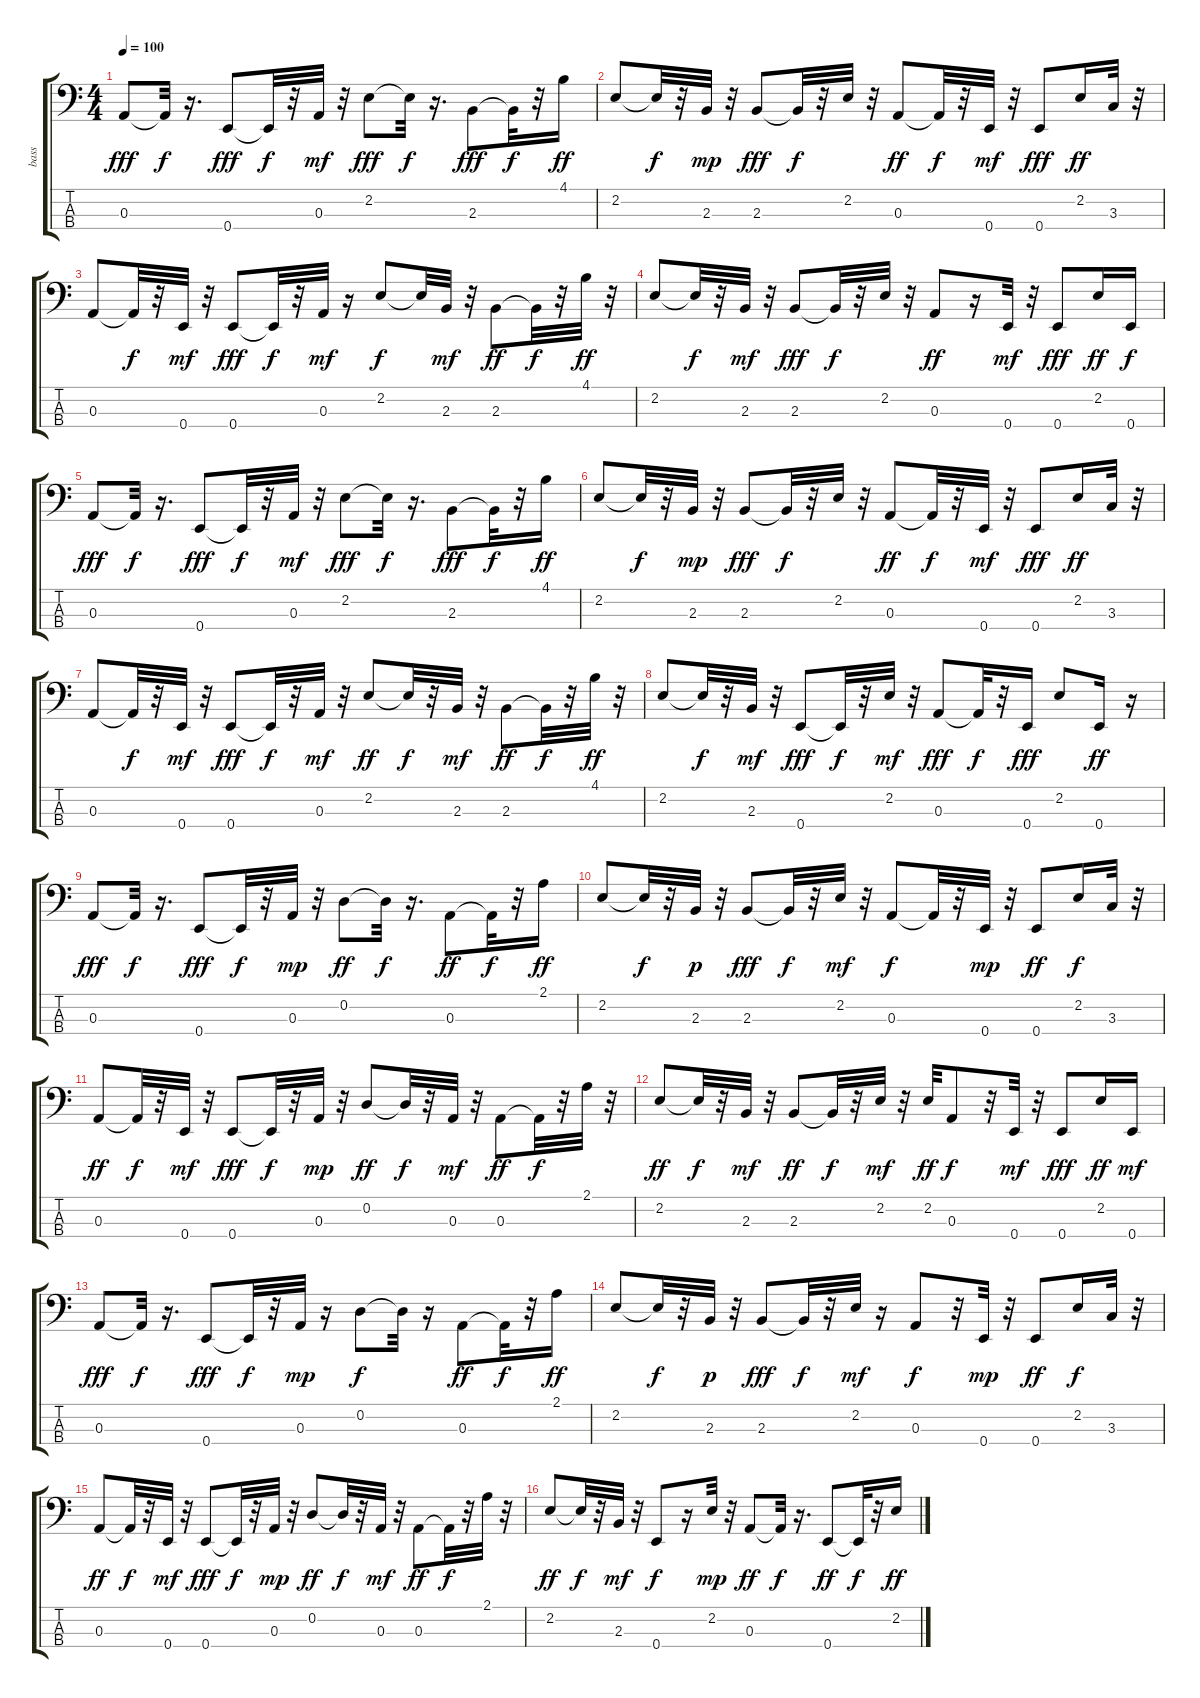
\track ("bass" "bass") {instrument electricbassfinger}
\staff {score tabs}
\tuning (G2 D2 A1 E1) {hide}
\ts (4 4)
\tempo 100
\clef f4
\ks c
0.3.8{dy fff balance 8 instrument electricbassfinger} 0.3{t}.32{dy f} r.16{d} 0.4.8{dy fff} 0.4{t}.32{dy f} r.32 0.3.32{dy mf} r.32 2.2.8{dy fff} 2.2{t}.32{dy f} r.16{d} 2.3.8{dy fff} 2.3{t}.32{dy f} r.32 4.1.16{dy ff} |
2.2.8 2.2{t}.32{dy f} r.32 2.3.32{dy mp} r.32 2.3.8{dy fff} 2.3{t}.32{dy f} r.32 2.2.32 r.32 0.3.8{dy ff} 0.3{t}.32{dy f} r.32 0.4.32{dy mf} r.32 0.4.8{dy fff} 2.2.16{dy ff} 3.3.32 r.32 |
0.3.8 0.3{t}.32{dy f} r.32 0.4.32{dy mf} r.32 0.4.8{dy fff} 0.4{t}.32{dy f} r.32 0.3.32{dy mf} r.16 2.2.8{dy f} 2.2{t}.32 2.3.32{dy mf} r.32 2.3.8{dy ff} 2.3{t}.32{dy f} r.32 4.1.32{dy ff} r.32 |
2.2.8 2.2{t}.32{dy f} r.32 2.3.32{dy mf} r.32 2.3.8{dy fff} 2.3{t}.32{dy f} r.32 2.2.32 r.32 0.3.8{dy ff} r.16 0.4.32{dy mf} r.32 0.4.8{dy fff} 2.2.16{dy ff} 0.4.16{dy f} |
0.3.8{dy fff} 0.3{t}.32{dy f} r.16{d} 0.4.8{dy fff} 0.4{t}.32{dy f} r.32 0.3.32{dy mf} r.32 2.2.8{dy fff} 2.2{t}.32{dy f} r.16{d} 2.3.8{dy fff} 2.3{t}.32{dy f} r.32 4.1.16{dy ff} |
2.2.8 2.2{t}.32{dy f} r.32 2.3.32{dy mp} r.32 2.3.8{dy fff} 2.3{t}.32{dy f} r.32 2.2.32 r.32 0.3.8{dy ff} 0.3{t}.32{dy f} r.32 0.4.32{dy mf} r.32 0.4.8{dy fff} 2.2.16{dy ff} 3.3.32 r.32 |
0.3.8 0.3{t}.32{dy f} r.32 0.4.32{dy mf} r.32 0.4.8{dy fff} 0.4{t}.32{dy f} r.32 0.3.32{dy mf} r.32 2.2.8{dy ff} 2.2{t}.32{dy f} r.32 2.3.32{dy mf} r.32 2.3.8{dy ff} 2.3{t}.32{dy f} r.32 4.1.32{dy ff} r.32 |
2.2.8 2.2{t}.32{dy f} r.32 2.3.32{dy mf} r.32 0.4.8{dy fff} 0.4{t}.32{dy f} r.32 2.2.32{dy mf} r.32 0.3.8{dy fff} 0.3{t}.32{dy f} r.32 0.4.16{dy fff} 2.2.8 0.4.16{dy ff} r.16 |
0.3.8{dy fff} 0.3{t}.32{dy f} r.16{d} 0.4.8{dy fff} 0.4{t}.32{dy f} r.32 0.3.32{dy mp} r.32 0.2.8{dy ff} 0.2{t}.32{dy f} r.16{d} 0.3.8{dy ff} 0.3{t}.32{dy f} r.32 2.1.16{dy ff} |
2.2.8 2.2{t}.32{dy f} r.32 2.3.32{dy p} r.32 2.3.8{dy fff} 2.3{t}.32{dy f} r.32 2.2.32{dy mf} r.32 0.3.8{dy f} 0.3{t}.32 r.32 0.4.32{dy mp} r.32 0.4.8{dy ff} 2.2.16{dy f} 3.3.32 r.32 |
0.3.8{dy ff} 0.3{t}.32{dy f} r.32 0.4.32{dy mf} r.32 0.4.8{dy fff} 0.4{t}.32{dy f} r.32 0.3.32{dy mp} r.32 0.2.8{dy ff} 0.2{t}.32{dy f} r.32 0.3.32{dy mf} r.32 0.3.8{dy ff} 0.3{t}.32{dy f} r.32 2.1.32 r.32 |
2.2.8{dy ff} 2.2{t}.32{dy f} r.32 2.3.32{dy mf} r.32 2.3.8{dy ff} 2.3{t}.32{dy f} r.32 2.2.32{dy mf} r.32 2.2.32{dy ff} 0.3.8{dy f} r.32 0.4.32{dy mf} r.32 0.4.8{dy fff} 2.2.16{dy ff} 0.4.16{dy mf} |
0.3.8{dy fff} 0.3{t}.32{dy f} r.16{d} 0.4.8{dy fff} 0.4{t}.32{dy f} r.32 0.3.32{dy mp} r.16 0.2.8{dy f} 0.2{t}.32 r.16 0.3.8{dy ff} 0.3{t}.32{dy f} r.32 2.1.16{dy ff} |
2.2.8 2.2{t}.32{dy f} r.32 2.3.32{dy p} r.32 2.3.8{dy fff} 2.3{t}.32{dy f} r.32 2.2.32{dy mf} r.16 0.3.8{dy f} r.32 0.4.32{dy mp} r.32 0.4.8{dy ff} 2.2.16{dy f} 3.3.32 r.32 |
0.3.8{dy ff} 0.3{t}.32{dy f} r.32 0.4.32{dy mf} r.32 0.4.8{dy fff} 0.4{t}.32{dy f} r.32 0.3.32{dy mp} r.32 0.2.8{dy ff} 0.2{t}.32{dy f} r.32 0.3.32{dy mf} r.32 0.3.8{dy ff} 0.3{t}.32{dy f} r.32 2.1.32 r.32 |
2.2.8{dy ff} 2.2{t}.32{dy f} r.32 2.3.32{dy mf} r.32 0.4.8{dy f} r.16 2.2.32{dy mp} r.32 0.3.8{dy ff} 0.3{t}.32{dy f} r.16{d} 0.4.8{dy ff} 0.4{t}.32{dy f} r.32 2.2.16{dy ff}
